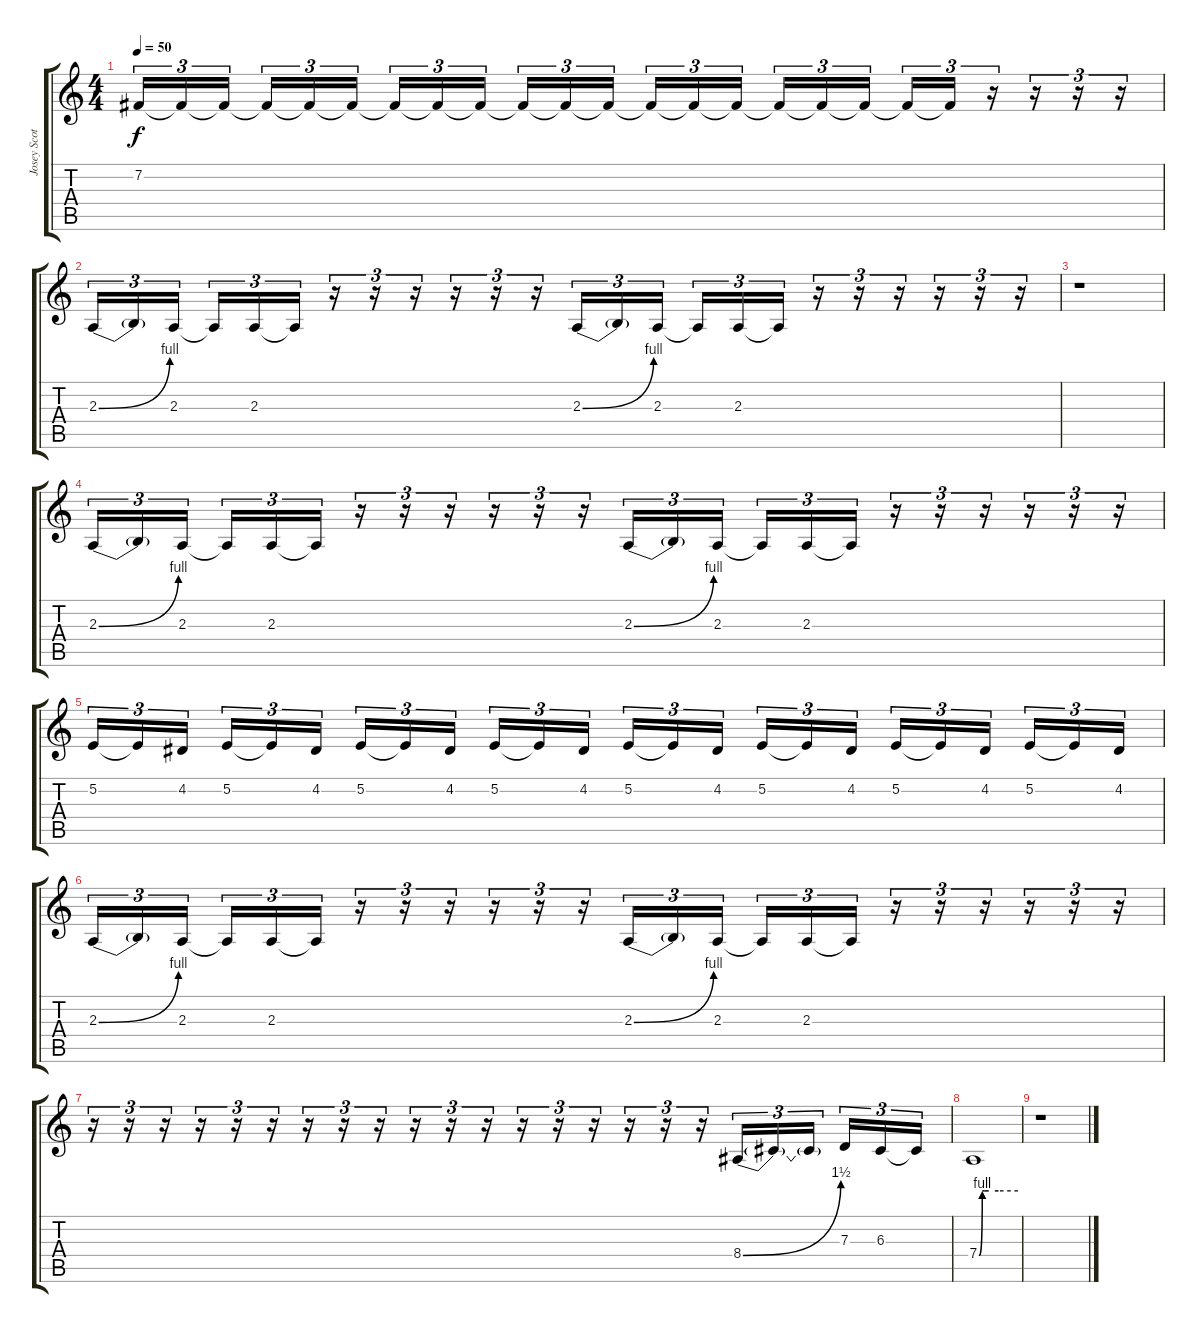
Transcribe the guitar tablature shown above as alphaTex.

\track ("Josey Scott" "Josey Scot") {instrument lead1square}
\staff {score tabs}
\tuning (E4 B3 G3 D3 A2 E2) {hide}
\ts (4 4)
\tempo 50
\clef g2
\ks c
7.2.16{tu (3 2) dy f} 7.2{t}.16{tu (3 2)} 7.2{t}.16{tu (3 2)} 7.2{t}.16{tu (3 2)} 7.2{t}.16{tu (3 2)} 7.2{t}.16{tu (3 2)} 7.2{t}.16{tu (3 2)} 7.2{t}.16{tu (3 2)} 7.2{t}.16{tu (3 2)} 7.2{t}.16{tu (3 2)} 7.2{t}.16{tu (3 2)} 7.2{t}.16{tu (3 2)} 7.2{t}.16{tu (3 2)} 7.2{t}.16{tu (3 2)} 7.2{t}.16{tu (3 2)} 7.2{t}.16{tu (3 2)} 7.2{t}.16{tu (3 2)} 7.2{t}.16{tu (3 2)} 7.2{t}.16{tu (3 2)} 7.2{t}.16{tu (3 2)} r.16{tu (3 2)} r.16{tu (3 2)} r.16{tu (3 2)} r.16{tu (3 2)} |
2.3{be (bend 0 0 60 4)}.16{tu (3 2)} 2.3{t}.16{tu (3 2)} 2.3.16{tu (3 2)} 2.3{t}.16{tu (3 2)} 2.3.16{tu (3 2)} 2.3{t}.16{tu (3 2)} r.16{tu (3 2)} r.16{tu (3 2)} r.16{tu (3 2)} r.16{tu (3 2)} r.16{tu (3 2)} r.16{tu (3 2)} 2.3{be (bend 0 0 60 4)}.16{tu (3 2)} 2.3{t}.16{tu (3 2)} 2.3.16{tu (3 2)} 2.3{t}.16{tu (3 2)} 2.3.16{tu (3 2)} 2.3{t}.16{tu (3 2)} r.16{tu (3 2)} r.16{tu (3 2)} r.16{tu (3 2)} r.16{tu (3 2)} r.16{tu (3 2)} r.16{tu (3 2)} |
r.1 |
2.3{be (bend 0 0 60 4)}.16{tu (3 2)} 2.3{t}.16{tu (3 2)} 2.3.16{tu (3 2)} 2.3{t}.16{tu (3 2)} 2.3.16{tu (3 2)} 2.3{t}.16{tu (3 2)} r.16{tu (3 2)} r.16{tu (3 2)} r.16{tu (3 2)} r.16{tu (3 2)} r.16{tu (3 2)} r.16{tu (3 2)} 2.3{be (bend 0 0 60 4)}.16{tu (3 2)} 2.3{t}.16{tu (3 2)} 2.3.16{tu (3 2)} 2.3{t}.16{tu (3 2)} 2.3.16{tu (3 2)} 2.3{t}.16{tu (3 2)} r.16{tu (3 2)} r.16{tu (3 2)} r.16{tu (3 2)} r.16{tu (3 2)} r.16{tu (3 2)} r.16{tu (3 2)} |
5.2.16{tu (3 2)} 5.2{t}.16{tu (3 2)} 4.2.16{tu (3 2)} 5.2.16{tu (3 2)} 5.2{t}.16{tu (3 2)} 4.2.16{tu (3 2)} 5.2.16{tu (3 2)} 5.2{t}.16{tu (3 2)} 4.2.16{tu (3 2)} 5.2.16{tu (3 2)} 5.2{t}.16{tu (3 2)} 4.2.16{tu (3 2)} 5.2.16{tu (3 2)} 5.2{t}.16{tu (3 2)} 4.2.16{tu (3 2)} 5.2.16{tu (3 2)} 5.2{t}.16{tu (3 2)} 4.2.16{tu (3 2)} 5.2.16{tu (3 2)} 5.2{t}.16{tu (3 2)} 4.2.16{tu (3 2)} 5.2.16{tu (3 2)} 5.2{t}.16{tu (3 2)} 4.2.16{tu (3 2)} |
2.3{be (bend 0 0 60 4)}.16{tu (3 2)} 2.3{t}.16{tu (3 2)} 2.3.16{tu (3 2)} 2.3{t}.16{tu (3 2)} 2.3.16{tu (3 2)} 2.3{t}.16{tu (3 2)} r.16{tu (3 2)} r.16{tu (3 2)} r.16{tu (3 2)} r.16{tu (3 2)} r.16{tu (3 2)} r.16{tu (3 2)} 2.3{be (bend 0 0 60 4)}.16{tu (3 2)} 2.3{t}.16{tu (3 2)} 2.3.16{tu (3 2)} 2.3{t}.16{tu (3 2)} 2.3.16{tu (3 2)} 2.3{t}.16{tu (3 2)} r.16{tu (3 2)} r.16{tu (3 2)} r.16{tu (3 2)} r.16{tu (3 2)} r.16{tu (3 2)} r.16{tu (3 2)} |
r.16{tu (3 2)} r.16{tu (3 2)} r.16{tu (3 2)} r.16{tu (3 2)} r.16{tu (3 2)} r.16{tu (3 2)} r.16{tu (3 2)} r.16{tu (3 2)} r.16{tu (3 2)} r.16{tu (3 2)} r.16{tu (3 2)} r.16{tu (3 2)} r.16{tu (3 2)} r.16{tu (3 2)} r.16{tu (3 2)} r.16{tu (3 2)} r.16{tu (3 2)} r.16{tu (3 2)} 8.4{be (bend 0 0 60 6)}.16{tu (3 2)} 8.4{t}.16{tu (3 2)} 8.4{t}.16{tu (3 2)} 7.3.16{tu (3 2)} 6.3.16{tu (3 2)} 6.3{t}.16{tu (3 2)} |
7.4{be (custom 0 0 5 4 9 4 15 4 30 4 60 4)}.1 |
r.1
